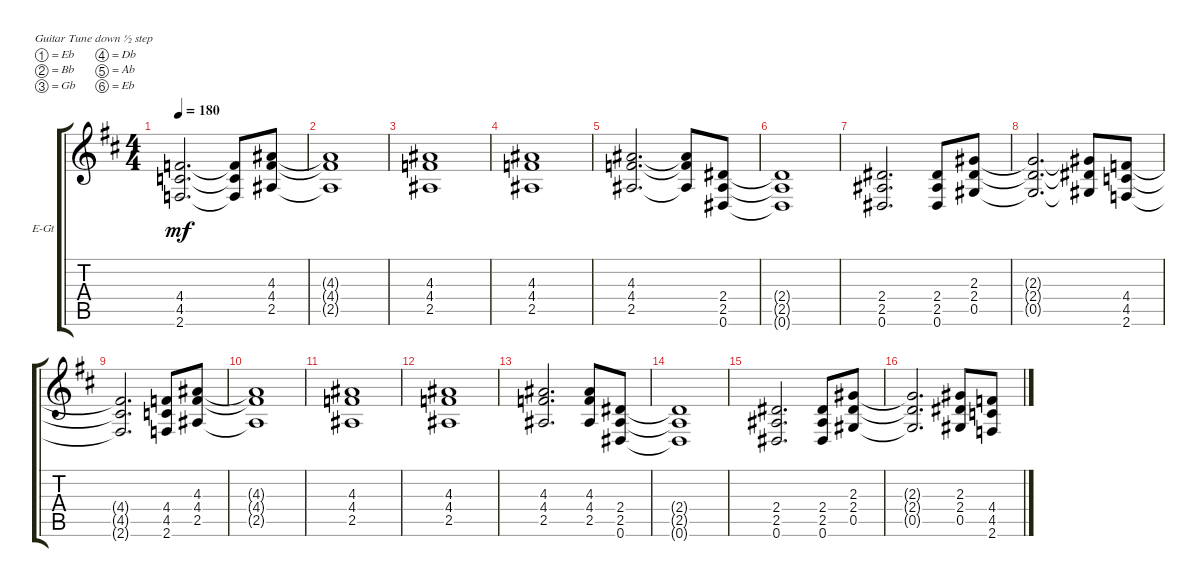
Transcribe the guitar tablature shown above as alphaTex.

\defaultSystemsLayout 4
\bracketExtendMode groupsimilarinstruments
\firstSystemTrackNameOrientation horizontal
\otherSystemsTrackNameOrientation horizontal
\track ("Rithm Guitar 2" "E-Gt") {instrument distortionguitar}
\staff {score tabs}
\tuning (Eb4 Bb3 Gb3 Db3 Ab2 Eb2)
\ts (4 4)
\tempo 180
\clef g2
\ks bminor
(4.4{t} 4.5{t} 2.6{t}).2{d dy mf} (2.6{t} 4.5{t} 4.4{t}).8 (2.5 4.4 4.3).8 |
(2.5{t} 4.4{t} 4.3{t}).1 |
(2.5 4.4 4.3).1 |
(4.4 2.5 4.3).1 |
(2.5 4.4 4.3).2{d} (2.5{t} 4.3{t} 4.4{t}).8 (0.6 2.5 2.4).8 |
(0.6{t} 2.4{t} 2.5{t}).1 |
(0.6 2.4 2.5).2{d} (0.6 2.5 2.4).8 (0.5 2.4 2.3).8 |
(0.5{t} 2.4{t} 2.3{t}).2{d} (0.5{t} 2.4{t} 2.3{t}).8 (2.6 4.5 4.4).8 |
(4.4{t} 4.5{t} 2.6{t}).2{d} (2.6 4.5 4.4).8 (2.5 4.4 4.3).8 |
(2.5{t} 4.4{t} 4.3{t}).1 |
(2.5 4.4 4.3).1 |
(2.5 4.4 4.3).1 |
(2.5 4.4 4.3).2{d} (2.5 4.4 4.3).8 (0.6 2.5 2.4).8 |
(2.4{t} 2.5{t} 0.6{t}).1 |
(2.4 2.5 0.6).2{d} (0.6 2.5 2.4).8 (0.5 2.4 2.3).8 |
(0.5{t} 2.4{t} 2.3{t}).2{d} (0.5 2.4 2.3).8 (2.6 4.5 4.4).8
